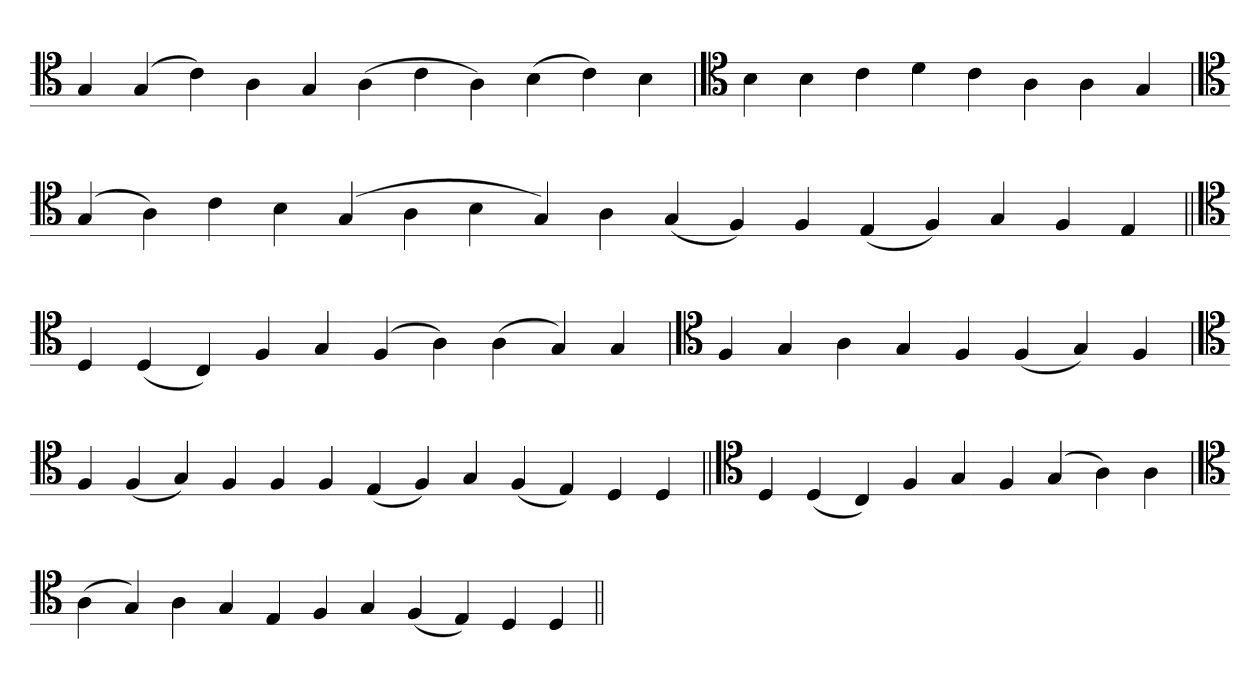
**kern
*part1
*staff1
*clefC4
=
4G
(4G
4c)
4A
4G
(4A
4c
4A)
(4B
4c)
4B
=`
*clefC4
4B
4B
4c
4d
4c
4A
4A
4G
='
*clefC4
(4G
4A)
4c
4B
(4G
4A
4B
4G)
4A
(4G
4F)
4F
(4E
4F)
4G
4F
4E
=||
*clefC4
4D
(4D
4C)
4F
4G
(4F
4A)
(4A
4G)
4G
='
*clefC4
4F
4G
4A
4G
4F
(4F
4G)
4F
=`
*clefC4
4F
(4F
4G)
4F
4F
4F
(4E
4F)
4G
(4F
4E)
4D
4D
=||
*clefC4
4D
(4D
4C)
4F
4G
4F
(4G
4A)
4A
=`
*clefC4
(4A
4G)
4A
4G
4E
4F
4G
(4F
4E)
4D
4D
=||
*-
